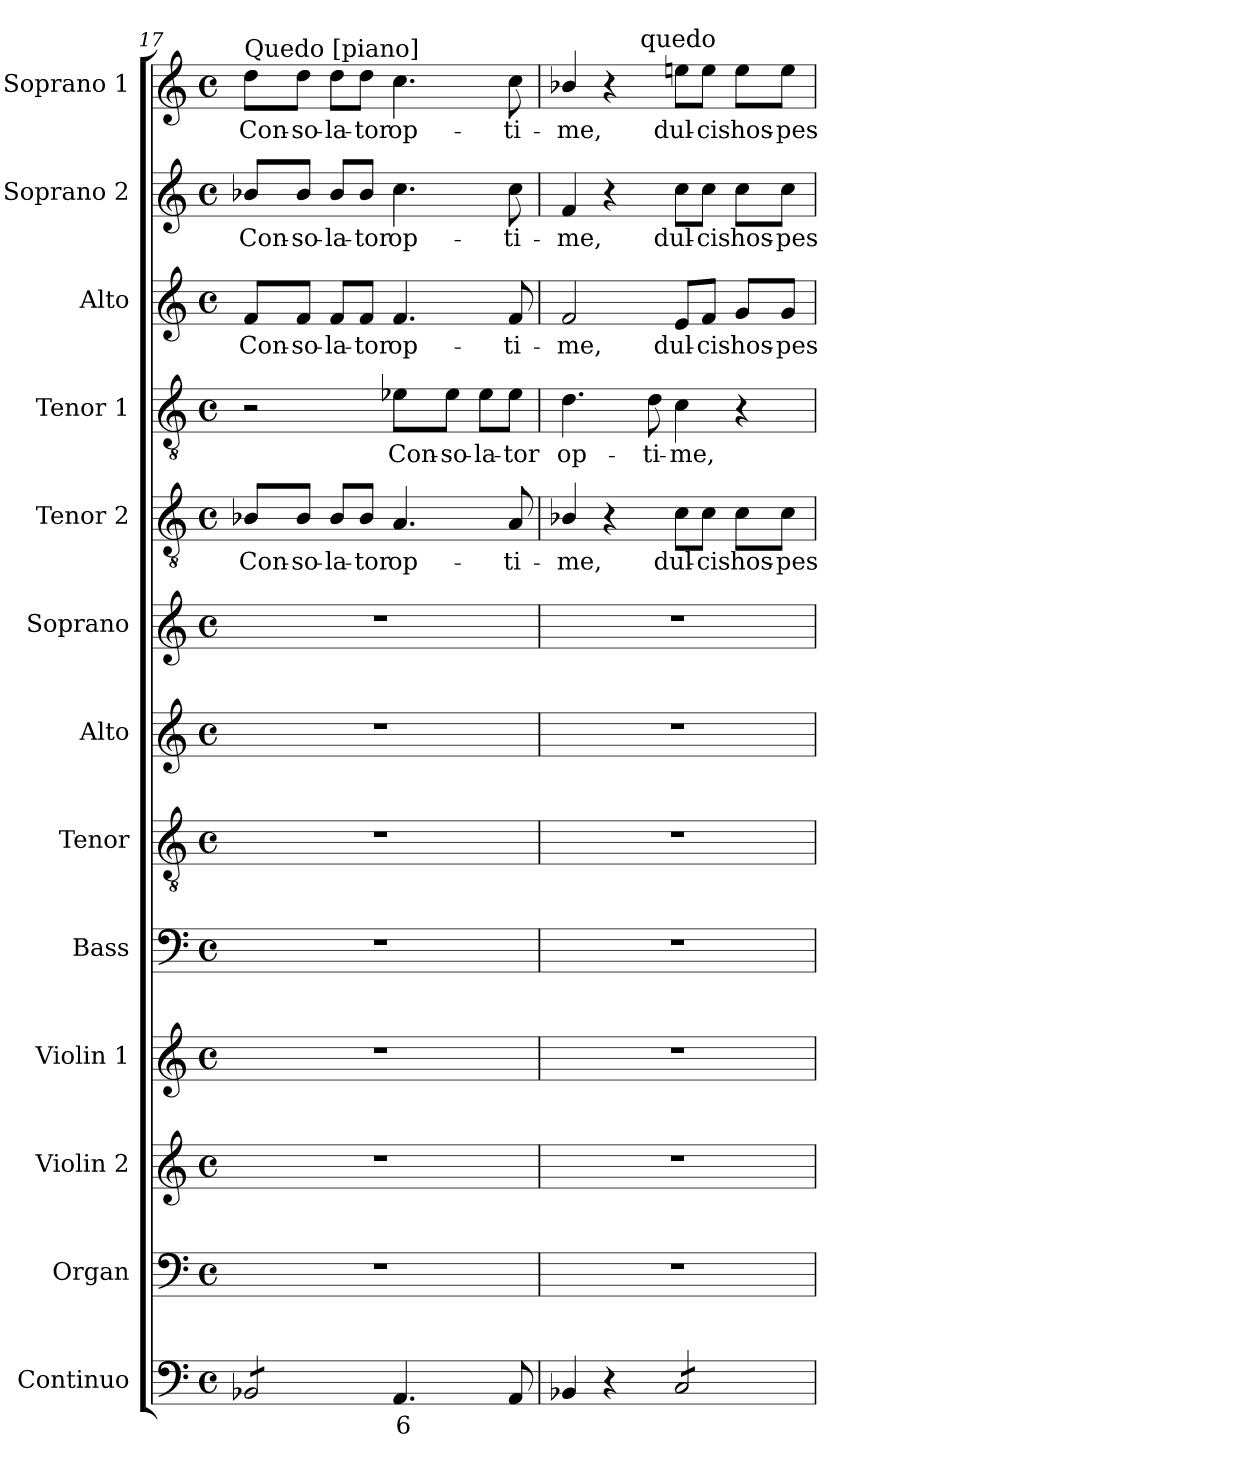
**kern	**text	**kern	**kern	**kern	**kern	**kern	**kern	**kern	**kern	**text	**kern	**text	**kern	**text	**kern	**text	**kern	**text
*part13	*part13	*part12	*part11	*part10	*part9	*part8	*part7	*part6	*part5	*part5	*part4	*part4	*part3	*part3	*part2	*part2	*part1	*part1
*staff13	*staff13	*staff12	*staff11	*staff10	*staff9	*staff8	*staff7	*staff6	*staff5	*staff5	*staff4	*staff4	*staff3	*staff3	*staff2	*staff2	*staff1	*staff1
*I"Continuo	*	*I"Organ	*I"Violin 2	*I"Violin 1	*I"Bass	*I"Tenor	*I"Alto	*I"Soprano	*I"Tenor 2	*	*I"Tenor 1	*	*I"Alto	*	*I"Soprano 2	*	*I"Soprano 1	*
*I'Cont.	*	*I'Org.	*I'Vln. 2	*I'Vln. 1	*I'B.	*I'T.	*I'A.	*I'S.	*I'T2.	*	*I'T1.	*	*I'A.	*	*I'S2.	*	*I'S1.	*
!!LO:PB:g=z
*clefF4	*	*clefF4	*clefG2	*clefG2	*clefF4	*clefGv2	*clefG2	*clefG2	*clefGv2	*	*clefGv2	*	*clefG2	*	*clefG2	*	*clefG2	*
*	*	*	*	*	*	*ITrd7c12	*	*	*ITrd7c12	*	*ITrd7c12	*	*	*	*	*	*	*
*k[]	*	*k[]	*k[]	*k[]	*k[]	*k[]	*k[]	*k[]	*k[]	*	*k[]	*	*k[]	*	*k[]	*	*k[]	*
*C:	*	*C:	*C:	*C:	*C:	*C:	*C:	*C:	*C:	*	*C:	*	*C:	*	*C:	*	*C:	*
*M4/4	*	*M4/4	*M4/4	*M4/4	*M4/4	*M4/4	*M4/4	*M4/4	*M4/4	*	*M4/4	*	*M4/4	*	*M4/4	*	*M4/4	*
*met(c)	*	*met(c)	*met(c)	*met(c)	*met(c)	*met(c)	*met(c)	*met(c)	*met(c)	*	*met(c)	*	*met(c)	*	*met(c)	*	*met(c)	*
=17	=17	=17	=17	=17	=17	=17	=17	=17	=17	=17	=17	=17	=17	=17	=17	=17	=17	=17
!	!	!	!	!	!	!	!	!	!	!LO:LY:b:color=#000000	!	!	!	!	!	!	!	!
!	!	!	!	!	!	!	!	!	!	!	!	!	!	!LO:LY:b:color=#000000	!	!	!	!
!	!	!	!	!	!	!	!	!	!	!	!	!	!	!	!	!LO:LY:b:color=#000000	!	!
!	!	!	!	!	!	!	!	!	!	!	!	!	!	!	!	!	!LO:TX:a:t=Quedo [piano]	!
!	!	!	!	!	!	!	!	!	!	!	!	!	!	!	!	!	!	!LO:LY:b:color=#000000
*tremolo	*	*	*	*	*	*	*	*	*	*	*	*	*	*	*	*	*	*
8BB-Xi/L	.	1r	1r	1r	1r	1r	1r	1r	8BB-Xi/L	Con-	2r	.	8fi/L	Con-	8b-Xi/L	Con-	8ddi\L	Con-
!	!	!	!	!	!	!	!	!	!	!LO:LY:b:color=#000000	!	!	!	!	!	!	!	!
!	!	!	!	!	!	!	!	!	!	!	!	!	!	!LO:LY:b:color=#000000	!	!	!	!
!	!	!	!	!	!	!	!	!	!	!	!	!	!	!	!	!LO:LY:b:color=#000000	!	!
!	!	!	!	!	!	!	!	!	!	!	!	!	!	!	!	!	!	!LO:LY:b:color=#000000
8BB-Xi/	.	.	.	.	.	.	.	.	8BB-i/J	-so-	.	.	8fi/J	-so-	8b-i/J	-so-	8ddi\J	-so-
!	!	!	!	!	!	!	!	!	!	!LO:LY:b:color=#000000	!	!	!	!	!	!	!	!
!	!	!	!	!	!	!	!	!	!	!	!	!	!	!LO:LY:b:color=#000000	!	!	!	!
!	!	!	!	!	!	!	!	!	!	!	!	!	!	!	!	!LO:LY:b:color=#000000	!	!
!	!	!	!	!	!	!	!	!	!	!	!	!	!	!	!	!	!	!LO:LY:b:color=#000000
8BB-Xi/	.	.	.	.	.	.	.	.	8BB-i/L	-la-	.	.	8fi/L	-la-	8b-i/L	-la-	8ddi\L	-la-
!	!	!	!	!	!	!	!	!	!	!LO:LY:b:color=#000000	!	!	!	!	!	!	!	!
!	!	!	!	!	!	!	!	!	!	!	!	!	!	!LO:LY:b:color=#000000	!	!	!	!
!	!	!	!	!	!	!	!	!	!	!	!	!	!	!	!	!LO:LY:b:color=#000000	!	!
!	!	!	!	!	!	!	!	!	!	!	!	!	!	!	!	!	!	!LO:LY:b:color=#000000
8BB-Xi/J	.	.	.	.	.	.	.	.	8BB-i/J	-tor	.	.	8fi/J	-tor	8b-i/J	-tor	8ddi\J	-tor
*Xtremolo	*	*	*	*	*	*	*	*	*	*	*	*	*	*	*	*	*	*
!	!LO:LY:b:color=#000000	!	!	!	!	!	!	!	!	!	!	!	!	!	!	!	!	!
!	!	!	!	!	!	!	!	!	!	!LO:LY:b:color=#000000	!	!	!	!	!	!	!	!
!	!	!	!	!	!	!	!	!	!	!	!	!LO:LY:b:color=#000000	!	!	!	!	!	!
!	!	!	!	!	!	!	!	!	!	!	!	!	!	!LO:LY:b:color=#000000	!	!	!	!
!	!	!	!	!	!	!	!	!	!	!	!	!	!	!	!	!LO:LY:b:color=#000000	!	!
!	!	!	!	!	!	!	!	!	!	!	!	!	!	!	!	!	!	!LO:LY:b:color=#000000
4.AAi/	6	.	.	.	.	.	.	.	4.AAi/	op-	8E-Xi\L	Con-	4.fi/	op-	4.cci\	op-	4.cci\	op-
!	!	!	!	!	!	!	!	!	!	!	!	!LO:LY:b:color=#000000	!	!	!	!	!	!
.	.	.	.	.	.	.	.	.	.	.	8E-i\J	-so-	.	.	.	.	.	.
!	!	!	!	!	!	!	!	!	!	!	!	!LO:LY:b:color=#000000	!	!	!	!	!	!
.	.	.	.	.	.	.	.	.	.	.	8E-i\L	-la-	.	.	.	.	.	.
!	!	!	!	!	!	!	!	!	!	!LO:LY:b:color=#000000	!	!	!	!	!	!	!	!
!	!	!	!	!	!	!	!	!	!	!	!	!LO:LY:b:color=#000000	!	!	!	!	!	!
!	!	!	!	!	!	!	!	!	!	!	!	!	!	!LO:LY:b:color=#000000	!	!	!	!
!	!	!	!	!	!	!	!	!	!	!	!	!	!	!	!	!LO:LY:b:color=#000000	!	!
!	!	!	!	!	!	!	!	!	!	!	!	!	!	!	!	!	!	!LO:LY:b:color=#000000
8AAi/	.	.	.	.	.	.	.	.	8AAi/	-ti-	8E-i\J	-tor	8fi/	-ti-	8cci\	-ti-	8cci\	-ti-
=18	=18	=18	=18	=18	=18	=18	=18	=18	=18	=18	=18	=18	=18	=18	=18	=18	=18	=18
!	!	!	!	!	!	!	!	!	!	!LO:LY:b:color=#000000	!	!	!	!	!	!	!	!
!	!	!	!	!	!	!	!	!	!	!	!	!LO:LY:b:color=#000000	!	!	!	!	!	!
!	!	!	!	!	!	!	!	!	!	!	!	!	!	!LO:LY:b:color=#000000	!	!	!	!
!	!	!	!	!	!	!	!	!	!	!	!	!	!	!	!	!LO:LY:b:color=#000000	!	!
!	!	!	!	!	!	!	!	!	!	!	!	!	!	!	!	!	!	!LO:LY:b:color=#000000
*	*	*	*	*	*	*	*	*	*	*	*	*	*	*	*	*	*^	*
4BB-Xi/	.	1r	1r	1r	1r	1r	1r	1r	4BB-Xi/	-me,	4.Di\	op-	2fi/	-me,	4fi/	-me,	4b-Xi/	4ryy	-me,
4r	.	.	.	.	.	.	.	.	4r	.	.	.	.	.	4r	.	4r	16ryy	.
.	.	.	.	.	.	.	.	.	.	.	.	.	.	.	.	.	.	32ryy	.
.	.	.	.	.	.	.	.	.	.	.	.	.	.	.	.	.	.	128...ryy	.
!	!	!	!	!	!	!	!	!	!	!	!	!	!	!	!	!	!	!LO:TX:a:t=quedo	!
.	.	.	.	.	.	.	.	.	.	.	.	.	.	.	.	.	.	2ryy	.
!	!	!	!	!	!	!	!	!	!	!	!	!LO:LY:b:color=#000000	!	!	!	!	!	!	!
.	.	.	.	.	.	.	.	.	.	.	8Di\	-ti-	.	.	.	.	.	.	.
!	!	!	!	!	!	!	!	!	!	!LO:LY:b:color=#000000	!	!	!	!	!	!	!	!	!
!	!	!	!	!	!	!	!	!	!	!	!	!LO:LY:b:color=#000000	!	!	!	!	!	!	!
!	!	!	!	!	!	!	!	!	!	!	!	!	!	!LO:LY:b:color=#000000	!	!	!	!	!
!	!	!	!	!	!	!	!	!	!	!	!	!	!	!	!	!LO:LY:b:color=#000000	!	!	!
!	!	!	!	!	!	!	!	!	!	!	!	!	!	!	!	!	!	!	!LO:LY:b:color=#000000
*tremolo	*	*	*	*	*	*	*	*	*	*	*	*	*	*	*	*	*	*	*
8Ci/L	.	.	.	.	.	.	.	.	8Ci\L	dul-	4Ci\	-me,	8ei/L	dul-	8cci\L	dul-	8eeni\L	.	dul-
!	!	!	!	!	!	!	!	!	!	!LO:LY:b:color=#000000	!	!	!	!	!	!	!	!	!
!	!	!	!	!	!	!	!	!	!	!	!	!	!	!LO:LY:b:color=#000000	!	!	!	!	!
!	!	!	!	!	!	!	!	!	!	!	!	!	!	!	!	!LO:LY:b:color=#000000	!	!	!
!	!	!	!	!	!	!	!	!	!	!	!	!	!	!	!	!	!	!	!LO:LY:b:color=#000000
8Ci/	.	.	.	.	.	.	.	.	8Ci\J	-cis	.	.	8fi/J	-cis	8cci\J	-cis	8eei\J	.	-cis
!	!	!	!	!	!	!	!	!	!	!LO:LY:b:color=#000000	!	!	!	!	!	!	!	!	!
!	!	!	!	!	!	!	!	!	!	!	!	!	!	!LO:LY:b:color=#000000	!	!	!	!	!
!	!	!	!	!	!	!	!	!	!	!	!	!	!	!	!	!LO:LY:b:color=#000000	!	!	!
!	!	!	!	!	!	!	!	!	!	!	!	!	!	!	!	!	!	!	!LO:LY:b:color=#000000
8Ci/	.	.	.	.	.	.	.	.	8Ci\L	hos-	4r	.	8gi/L	hos-	8cci\L	hos-	8eei\L	.	hos-
.	.	.	.	.	.	.	.	.	.	.	.	.	.	.	.	.	.	8ryy	.
!	!	!	!	!	!	!	!	!	!	!LO:LY:b:color=#000000	!	!	!	!	!	!	!	!	!
!	!	!	!	!	!	!	!	!	!	!	!	!	!	!LO:LY:b:color=#000000	!	!	!	!	!
!	!	!	!	!	!	!	!	!	!	!	!	!	!	!	!	!LO:LY:b:color=#000000	!	!	!
!	!	!	!	!	!	!	!	!	!	!	!	!	!	!	!	!	!	!	!LO:LY:b:color=#000000
8Ci/J	.	.	.	.	.	.	.	.	8Ci\J	-pes	.	.	8gi/J	-pes	8cci\J	-pes	8eei\J	.	-pes
*Xtremolo	*	*	*	*	*	*	*	*	*	*	*	*	*	*	*	*	*	*	*
.	.	.	.	.	.	.	.	.	.	.	.	.	.	.	.	.	.	64ryy	.
.	.	.	.	.	.	.	.	.	.	.	.	.	.	.	.	.	.	1024ryy	.
*	*	*	*	*	*	*	*	*	*	*	*	*	*	*	*	*	*v	*v	*
=	=	=	=	=	=	=	=	=	=	=	=	=	=	=	=	=	=	=
*-	*-	*-	*-	*-	*-	*-	*-	*-	*-	*-	*-	*-	*-	*-	*-	*-	*-	*-
